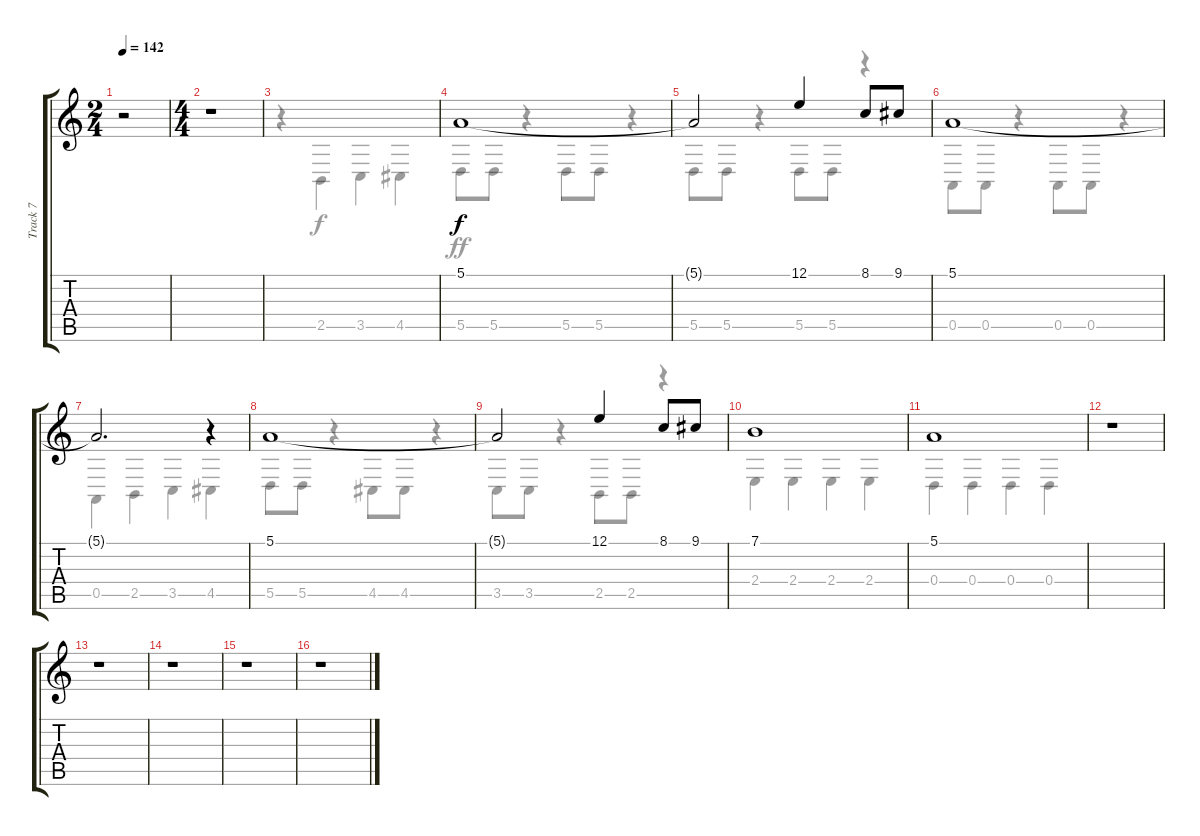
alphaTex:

\track ("Track 7" "Track 7") {instrument choiraahs}
\staff {score tabs}
\tuning (E4 B3 G3 D3 A2 E2) {hide}
\voice
\ts (2 4)
\tempo 142
\clef g2
\ks c
r.2{dy f} |
\ts (4 4)
r.1 |
|
5.1.1 |
5.1{t}.2 12.1.4 8.1.8 9.1.8 |
5.1.1 |
5.1{t}.2{d} r.4 |
5.1.1 |
5.1{t}.2 12.1.4 8.1.8 9.1.8 |
7.1.1 |
5.1.1 |
r.1 |
r.1 |
r.1 |
r.1 |
r.1
\voice
\clef g2
\ottava regular
\simile none
\ks c
|
|
r.4 2.5.4 3.5.4 4.5.4 |
5.5.8{dy ff} 5.5.8 r.4 5.5.8 5.5.8 r.4 |
5.5.8 5.5.8 r.4 5.5.8 5.5.8 r.4 |
0.5.8 0.5.8 r.4 0.5.8 0.5.8 r.4 |
0.5.4 2.5.4 3.5.4 4.5.4 |
5.5.8 5.5.8 r.4 4.5.8 4.5.8 r.4 |
3.5.8 3.5.8 r.4 2.5.8 2.5.8 r.4 |
2.4.4 2.4.4 2.4.4 2.4.4 |
0.4.4 0.4.4 0.4.4 0.4.4 |
|
|
|
|
